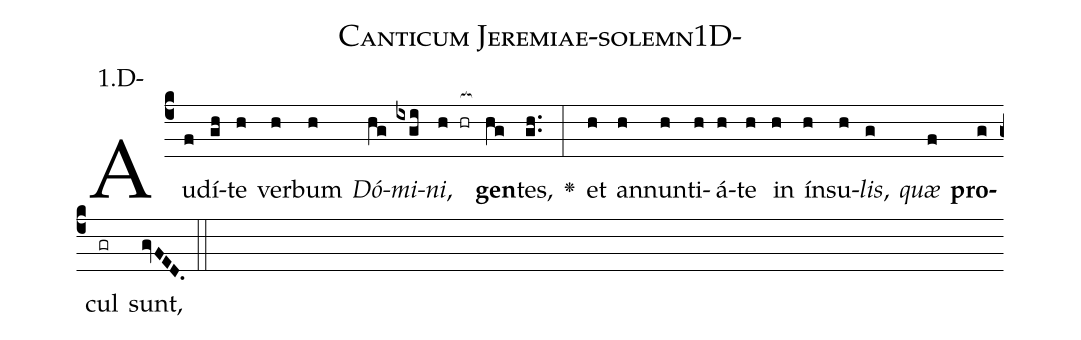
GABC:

name: Canticum Jeremiae-solemn1D-;
annotation: 1.D-;
%%
(c4)Au(f)dí(gh)te(h) ver(h)bum(h) <i>Dó</i>(hg)<i>mi</i>(ixgi)<i>ni</i>,(h hr[ocb:1{]) <b>gen</b>(hg[ocb:0}])tes,(gh..) <v>\greheightstar</v>(:) et(h) an(h)nun(h)ti(h)á(h)te(h) in(h) ín(h)su(h)<i>lis</i>,(g) <i>quæ</i>(f) <b>pro</b>(g)cul(gr) sunt,(gvFED.) (::)


%E(h) u(h) o(g) u(f) a(g) e.(gvFED.) (::)
